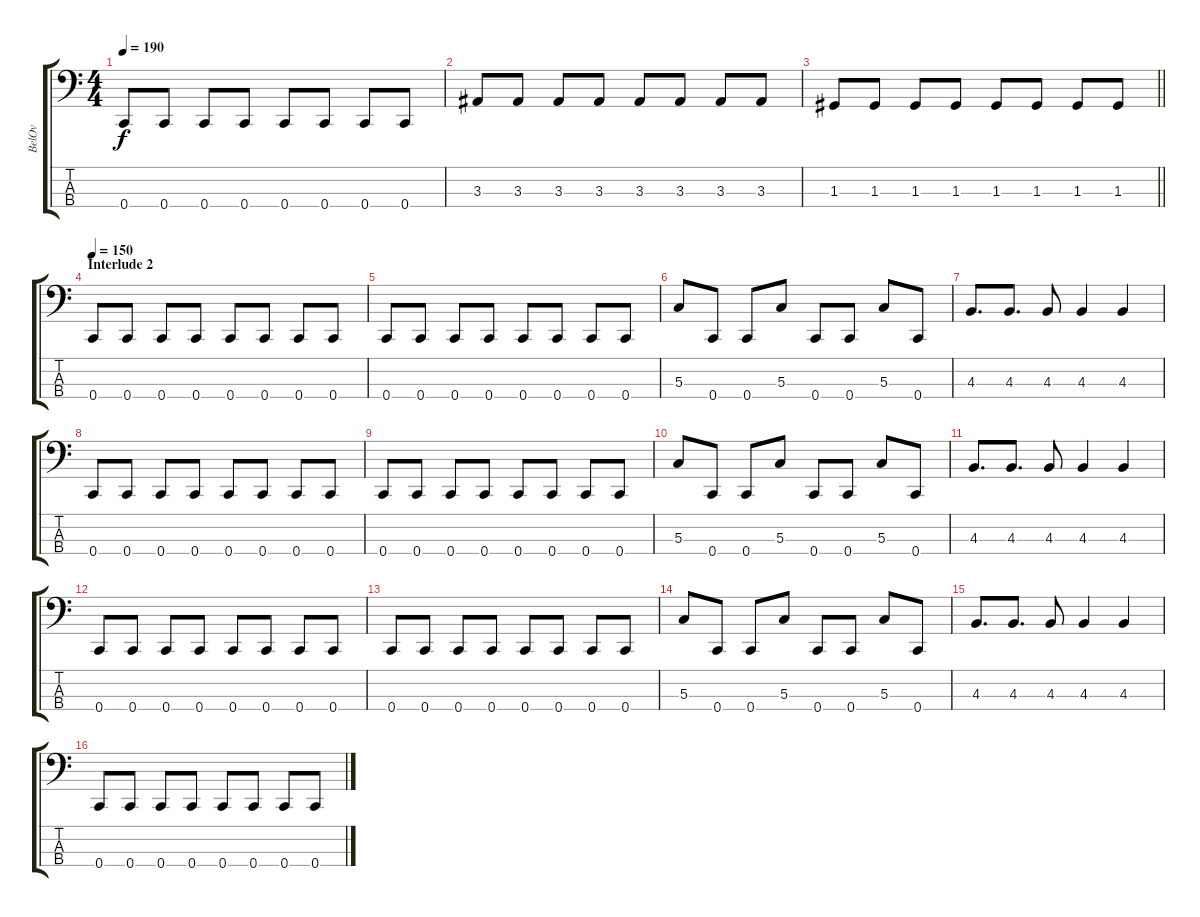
\track ("BelOv" "BelOv") {instrument electricbasspick}
\staff {score tabs}
\tuning (F2 C2 G1 C1) {hide}
\ts (4 4)
\tempo 190
\clef f4
\ks c
0.4.8{dy f} 0.4.8 0.4.8 0.4.8 0.4.8 0.4.8 0.4.8 0.4.8 |
3.3.8 3.3.8 3.3.8 3.3.8 3.3.8 3.3.8 3.3.8 3.3.8 |
\barLineRight lightlight
1.3.8 1.3.8 1.3.8 1.3.8 1.3.8 1.3.8 1.3.8 1.3.8 |
\section ("" "Interlude 2")
\tempo 150
0.4.8 0.4.8 0.4.8 0.4.8 0.4.8 0.4.8 0.4.8 0.4.8 |
0.4.8 0.4.8 0.4.8 0.4.8 0.4.8 0.4.8 0.4.8 0.4.8 |
5.3.8 0.4.8 0.4.8 5.3.8 0.4.8 0.4.8 5.3.8 0.4.8 |
4.3.8{d} 4.3.8{d} 4.3.8 4.3.4 4.3.4 |
0.4.8 0.4.8 0.4.8 0.4.8 0.4.8 0.4.8 0.4.8 0.4.8 |
0.4.8 0.4.8 0.4.8 0.4.8 0.4.8 0.4.8 0.4.8 0.4.8 |
5.3.8 0.4.8 0.4.8 5.3.8 0.4.8 0.4.8 5.3.8 0.4.8 |
4.3.8{d} 4.3.8{d} 4.3.8 4.3.4 4.3.4 |
0.4.8 0.4.8 0.4.8 0.4.8 0.4.8 0.4.8 0.4.8 0.4.8 |
0.4.8 0.4.8 0.4.8 0.4.8 0.4.8 0.4.8 0.4.8 0.4.8 |
5.3.8 0.4.8 0.4.8 5.3.8 0.4.8 0.4.8 5.3.8 0.4.8 |
4.3.8{d} 4.3.8{d} 4.3.8 4.3.4 4.3.4 |
0.4.8 0.4.8 0.4.8 0.4.8 0.4.8 0.4.8 0.4.8 0.4.8
